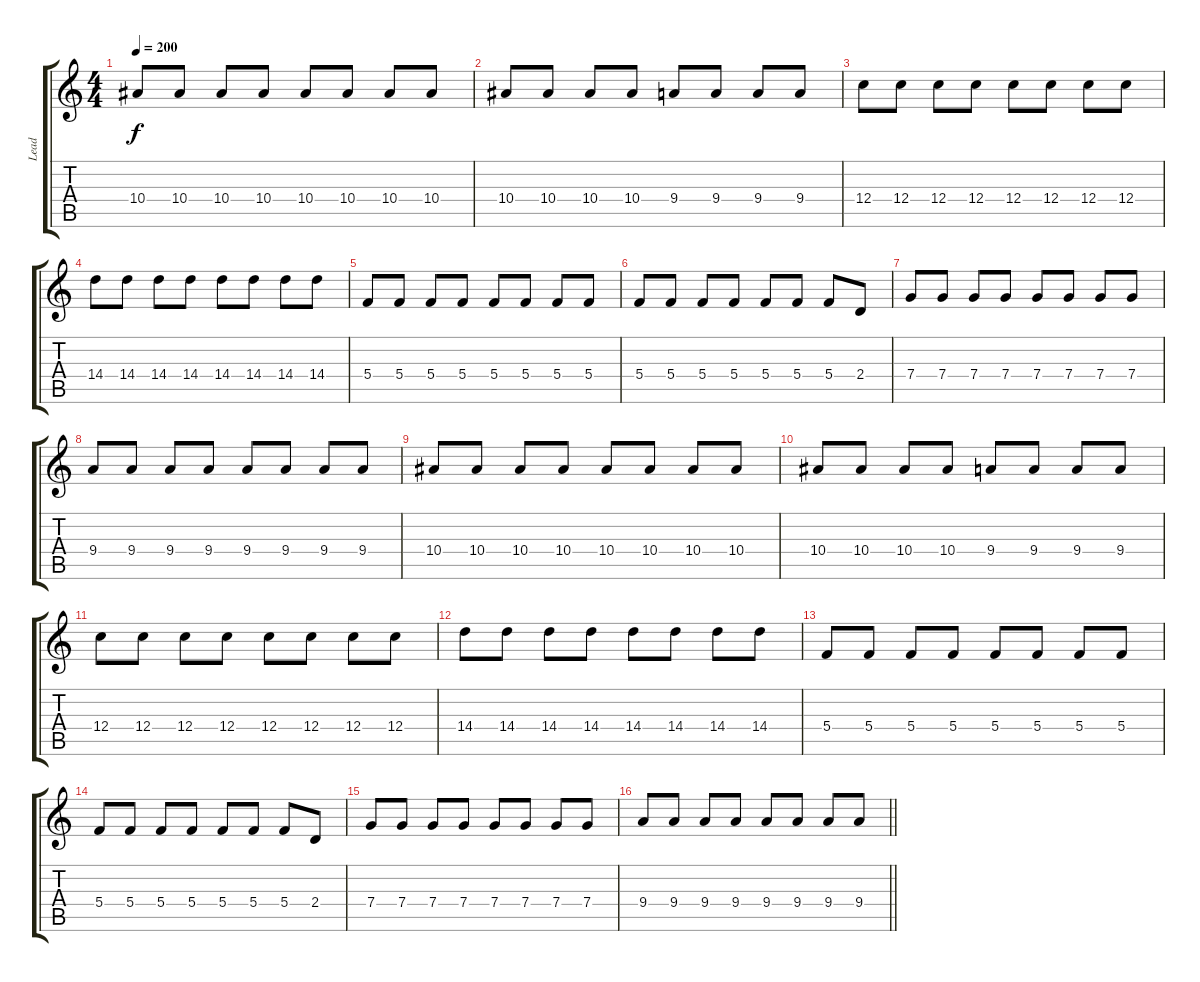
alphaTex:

\track ("Lead" "Lead") {instrument distortionguitar}
\staff {score tabs}
\tuning (D4 A3 F3 C3 G2 D2) {hide}
\ts (4 4)
\tempo 200
\clef g2
\ks c
10.4.8{dy f} 10.4.8 10.4.8 10.4.8 10.4.8 10.4.8 10.4.8 10.4.8 |
10.4.8 10.4.8 10.4.8 10.4.8 9.4.8 9.4.8 9.4.8 9.4.8 |
12.4.8 12.4.8 12.4.8 12.4.8 12.4.8 12.4.8 12.4.8 12.4.8 |
14.4.8 14.4.8 14.4.8 14.4.8 14.4.8 14.4.8 14.4.8 14.4.8 |
5.4.8 5.4.8 5.4.8 5.4.8 5.4.8 5.4.8 5.4.8 5.4.8 |
5.4.8 5.4.8 5.4.8 5.4.8 5.4.8 5.4.8 5.4.8 2.4.8 |
7.4.8 7.4.8 7.4.8 7.4.8 7.4.8 7.4.8 7.4.8 7.4.8 |
9.4.8 9.4.8 9.4.8 9.4.8 9.4.8 9.4.8 9.4.8 9.4.8 |
10.4.8 10.4.8 10.4.8 10.4.8 10.4.8 10.4.8 10.4.8 10.4.8 |
10.4.8 10.4.8 10.4.8 10.4.8 9.4.8 9.4.8 9.4.8 9.4.8 |
12.4.8 12.4.8 12.4.8 12.4.8 12.4.8 12.4.8 12.4.8 12.4.8 |
14.4.8 14.4.8 14.4.8 14.4.8 14.4.8 14.4.8 14.4.8 14.4.8 |
5.4.8 5.4.8 5.4.8 5.4.8 5.4.8 5.4.8 5.4.8 5.4.8 |
5.4.8 5.4.8 5.4.8 5.4.8 5.4.8 5.4.8 5.4.8 2.4.8 |
7.4.8 7.4.8 7.4.8 7.4.8 7.4.8 7.4.8 7.4.8 7.4.8 |
\barLineRight lightlight
9.4.8 9.4.8 9.4.8 9.4.8 9.4.8 9.4.8 9.4.8 9.4.8
